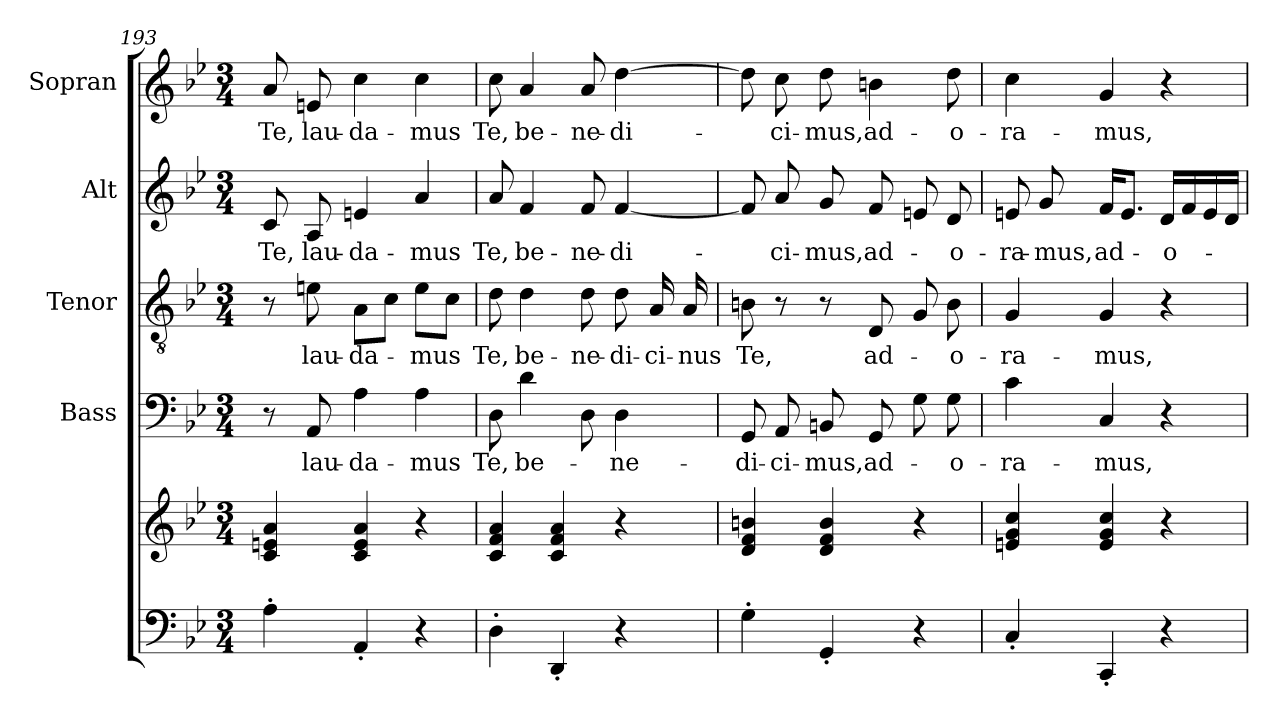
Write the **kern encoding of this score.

**kern	**kern	**kern	**text	**kern	**text	**kern	**text	**kern	**text
*part5	*part5	*part4	*part4	*part3	*part3	*part2	*part2	*part1	*part1
*staff6	*staff5	*staff4	*staff4	*staff3	*staff3	*staff2	*staff2	*staff1	*staff1
*	*	*I"Bass	*	*I"Tenor	*	*I"Alt	*	*I"Sopran	*
*	*	*I'B.	*	*I'T.	*	*I'A.	*	*I'S.	*
*clefF4	*clefG2	*clefF4	*	*clefGv2	*	*clefG2	*	*clefG2	*
*k[b-e-]	*k[b-e-]	*k[b-e-]	*	*k[b-e-]	*	*k[b-e-]	*	*k[b-e-]	*
*B-:	*B-:	*B-:	*	*B-:	*	*B-:	*	*B-:	*
*M3/4	*M3/4	*M3/4	*	*M3/4	*	*M3/4	*	*M3/4	*
=193	=193	=193	=193	=193	=193	=193	=193	=193	=193
!	!	!	!	!	!	!	!LO:LY:b	!	!LO:LY:b
4A'>\	4c/ 4en/ 4a/	8r	.	8r	.	8c/	Te,	8a/	Te,
!	!	!	!LO:LY:b	!	!LO:LY:b	!	!LO:LY:b	!	!LO:LY:b
.	.	8AA/	lau-	8en\	lau-	8A/	lau-	8en/	lau-
!	!	!	!LO:LY:b	!	!LO:LY:b	!	!LO:LY:b	!	!LO:LY:b
4AA'</	4c/ 4e/ 4a/	4A\	-da-	8A\L	-da-	4en/	-da-	4cc\	-da-
.	.	.	.	8c\J	.	.	.	.	.
!	!	!	!LO:LY:b	!	!LO:LY:b	!	!LO:LY:b	!	!LO:LY:b
4r	4r	4A\	-mus	8e\L	-mus	4a/	-mus	4cc\	-mus
.	.	.	.	8c\J	.	.	.	.	.
!!LO:LB:g=z
=194	=194	=194	=194	=194	=194	=194	=194	=194	=194
!	!	!	!LO:LY:b	!	!LO:LY:b	!	!LO:LY:b	!	!LO:LY:b
4D'>\	4c/ 4f/ 4a/	8D\	Te,	8d\	Te,	8a/	Te,	8cc\	Te,
!	!	!	!LO:LY:b	!	!LO:LY:b	!	!LO:LY:b	!	!LO:LY:b
.	.	4d\	be-	4d\	be-	4f/	be-	4a/	be-
4DD'</	4c/ 4f/ 4a/	.	.	.	.	.	.	.	.
!	!	!	!	!	!LO:LY:b	!	!LO:LY:b	!	!LO:LY:b
.	.	8D\	.	8d\	-ne-	8f/	-ne-	8a/	-ne-
!	!	!	!LO:LY:b	!	!LO:LY:b	!	!LO:LY:b	!	!LO:LY:b
4r	4r	4D\	-ne-	8d\	-di-	[4f/	-di-	[4dd\	-di-
!	!	!	!	!	!LO:LY:b	!	!	!	!
.	.	.	.	16A/	-ci-	.	.	.	.
!	!	!	!	!	!LO:LY:b	!	!	!	!
.	.	.	.	16A/	-nus	.	.	.	.
=195	=195	=195	=195	=195	=195	=195	=195	=195	=195
!	!	!	!LO:LY:b	!	!LO:LY:b	!	!	!	!
4G'>\	4d/ 4f/ 4bn/	8GG/	-di-	8Bn\	Te,	8f/]	.	8dd\]	.
!	!	!	!LO:LY:b	!	!	!	!LO:LY:b	!	!LO:LY:b
.	.	8AA/	-ci-	8r	.	8a/	-ci-	8cc\	-ci-
!	!	!	!LO:LY:b	!	!	!	!LO:LY:b	!	!LO:LY:b
4GG'</	4d/ 4f/ 4b/	8BBn/	-mus,	8r	.	8g/	-mus,	8dd\	-mus,
!	!	!	!LO:LY:b	!	!LO:LY:b	!	!LO:LY:b	!	!LO:LY:b
.	.	8GG/	ad-	8D/	ad-	8f/	ad-	4bn\	ad-
4r	4r	8G\	.	8G/	.	8en/	.	.	.
!	!	!	!LO:LY:b	!	!LO:LY:b	!	!LO:LY:b	!	!LO:LY:b
.	.	8G\	-o-	8B\	-o-	8d/	-o-	8dd\	-o-
=196	=196	=196	=196	=196	=196	=196	=196	=196	=196
!	!	!	!LO:LY:b	!	!LO:LY:b	!	!LO:LY:b	!	!LO:LY:b
4C'</	4en/ 4g/ 4cc/	4c\	-ra-	4G/	-ra-	8en/	-ra-	4cc\	-ra-
!	!	!	!	!	!	!	!LO:LY:b	!	!
.	.	.	.	.	.	8g/	-mus,	.	.
!	!	!	!LO:LY:b	!	!LO:LY:b	!	!LO:LY:b	!	!LO:LY:b
4CC'</	4e/ 4g/ 4cc/	4C/	-mus,	4G/	-mus,	16f/KL	ad-	4g/	-mus,
.	.	.	.	.	.	8.e/J	.	.	.
!	!	!	!	!	!	!	!LO:LY:b	!	!
4r	4r	4r	.	4r	.	16d/LL	-o-	4r	.
.	.	.	.	.	.	16f/	.	.	.
.	.	.	.	.	.	16e/	.	.	.
.	.	.	.	.	.	16d/JJ	.	.	.
=	=	=	=	=	=	=	=	=	=
*-	*-	*-	*-	*-	*-	*-	*-	*-	*-
